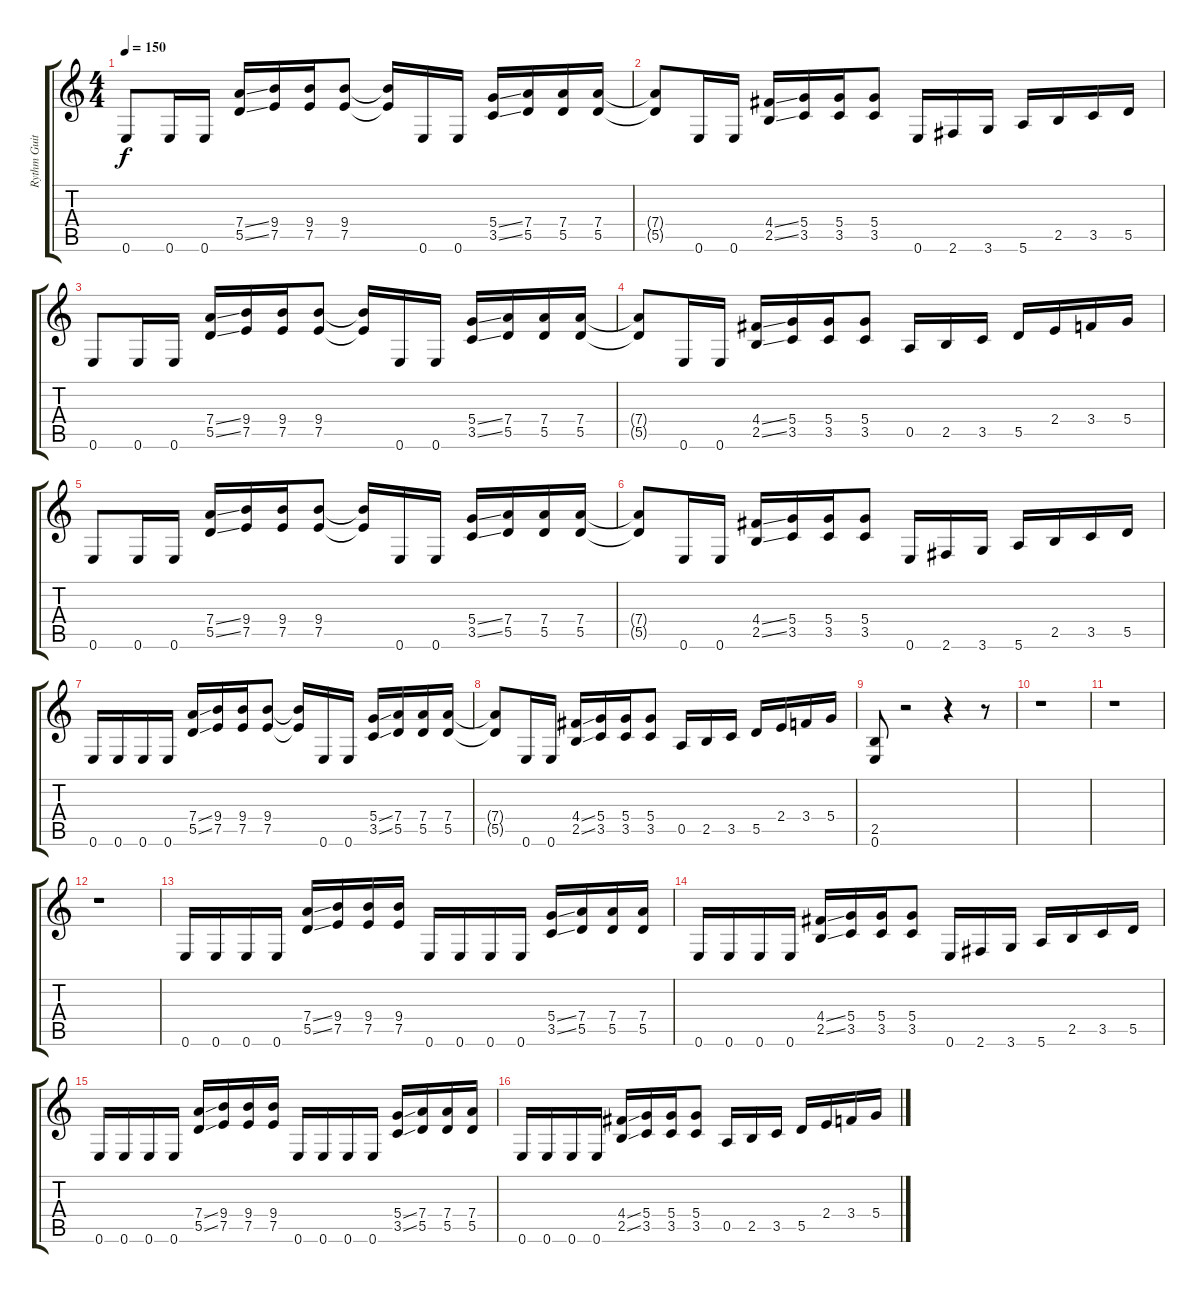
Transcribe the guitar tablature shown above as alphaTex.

\track ("Rythm Guitar" "Rythm Guit") {instrument distortionguitar}
\staff {score tabs}
\tuning (E4 B3 G3 D3 A2 E2) {hide}
\ts (4 4)
\tempo 150
\clef g2
\ks c
0.6.8{dy f} 0.6.16 0.6.16 (7.4{ss} 5.5{ss}).16 (9.4 7.5).16 (9.4 7.5).16 (9.4 7.5).8 (9.4{t} 7.5{t}).16 0.6.16 0.6.16 (5.4{ss} 3.5{ss}).16 (7.4 5.5).16 (7.4 5.5).16 (7.4 5.5).16 |
(7.4{t} 5.5{t}).8 0.6.16 0.6.16 (4.4{ss} 2.5{ss}).16 (5.4 3.5).16 (5.4 3.5).16 (5.4 3.5).8 0.6.16 2.6.16 3.6.16 5.6.16 2.5.16 3.5.16 5.5.16 |
0.6.8 0.6.16 0.6.16 (7.4{ss} 5.5{ss}).16 (9.4 7.5).16 (9.4 7.5).16 (9.4 7.5).8 (9.4{t} 7.5{t}).16 0.6.16 0.6.16 (5.4{ss} 3.5{ss}).16 (7.4 5.5).16 (7.4 5.5).16 (7.4 5.5).16 |
(7.4{t} 5.5{t}).8 0.6.16 0.6.16 (4.4{ss} 2.5{ss}).16 (5.4 3.5).16 (5.4 3.5).16 (5.4 3.5).8 0.5.16 2.5.16 3.5.16 5.5.16 2.4.16 3.4.16 5.4.16 |
0.6.8 0.6.16 0.6.16 (7.4{ss} 5.5{ss}).16 (9.4 7.5).16 (9.4 7.5).16 (9.4 7.5).8 (9.4{t} 7.5{t}).16 0.6.16 0.6.16 (5.4{ss} 3.5{ss}).16 (7.4 5.5).16 (7.4 5.5).16 (7.4 5.5).16 |
(7.4{t} 5.5{t}).8 0.6.16 0.6.16 (4.4{ss} 2.5{ss}).16 (5.4 3.5).16 (5.4 3.5).16 (5.4 3.5).8 0.6.16 2.6.16 3.6.16 5.6.16 2.5.16 3.5.16 5.5.16 |
0.6.16 0.6.16 0.6.16 0.6.16 (7.4{ss} 5.5{ss}).16 (9.4 7.5).16 (9.4 7.5).16 (9.4 7.5).8 (9.4{t} 7.5{t}).16 0.6.16 0.6.16 (5.4{ss} 3.5{ss}).16 (7.4 5.5).16 (7.4 5.5).16 (7.4 5.5).16 |
(7.4{t} 5.5{t}).8 0.6.16 0.6.16 (4.4{ss} 2.5{ss}).16 (5.4 3.5).16 (5.4 3.5).16 (5.4 3.5).8 0.5.16 2.5.16 3.5.16 5.5.16 2.4.16 3.4.16 5.4.16 |
(2.5 0.6).8 r.2 r.4 r.8 |
r.1 |
r.1 |
r.1 |
0.6.16 0.6.16 0.6.16 0.6.16 (7.4{ss} 5.5{ss}).16 (9.4 7.5).16 (9.4 7.5).16 (9.4 7.5).16 0.6.16 0.6.16 0.6.16 0.6.16 (5.4{ss} 3.5{ss}).16 (7.4 5.5).16 (7.4 5.5).16 (7.4 5.5).16 |
0.6.16 0.6.16 0.6.16 0.6.16 (4.4{ss} 2.5{ss}).16 (5.4 3.5).16 (5.4 3.5).16 (5.4 3.5).8 0.6.16 2.6.16 3.6.16 5.6.16 2.5.16 3.5.16 5.5.16 |
0.6.16 0.6.16 0.6.16 0.6.16 (7.4{ss} 5.5{ss}).16 (9.4 7.5).16 (9.4 7.5).16 (9.4 7.5).16 0.6.16 0.6.16 0.6.16 0.6.16 (5.4{ss} 3.5{ss}).16 (7.4 5.5).16 (7.4 5.5).16 (7.4 5.5).16 |
0.6.16 0.6.16 0.6.16 0.6.16 (4.4{ss} 2.5{ss}).16 (5.4 3.5).16 (5.4 3.5).16 (5.4 3.5).8 0.5.16 2.5.16 3.5.16 5.5.16 2.4.16 3.4.16 5.4.16
